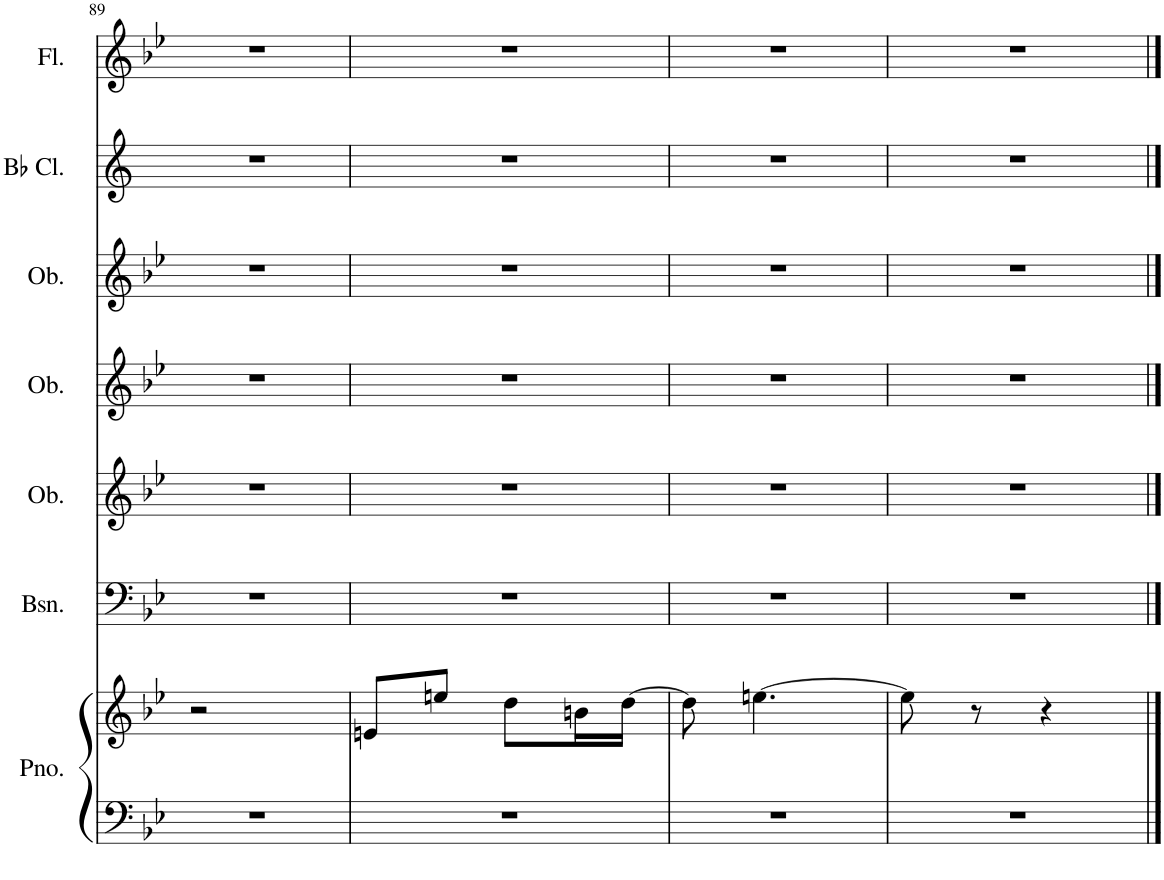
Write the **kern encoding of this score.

**kern	**kern	**kern	**kern	**kern	**kern	**kern	**kern
*part7	*part7	*part6	*part5	*part4	*part3	*part2	*part1
*staff8	*staff7	*staff6	*staff5	*staff4	*staff3	*staff2	*staff1
*I"Piano	*	*I"Bassoon	*I"Oboe	*I"Oboe	*I"Oboe	*I"Bb Clarinet	*I"Flute
*I'Pno.	*	*I'Bsn.	*I'Ob.	*I'Ob.	*I'Ob.	*I'Bb Cl.	*I'Fl.
!!LO:PB:g=z
*clefF4	*clefG2	*clefF4	*clefG2	*clefG2	*clefG2	*clefG2	*clefG2
*	*	*	*	*	*	*Trd1c2	*
*k[b-e-]	*k[b-e-]	*k[b-e-]	*k[b-e-]	*k[b-e-]	*k[b-e-]	*k[]	*k[b-e-]
*M2/4	*M2/4	*M2/4	*M2/4	*M2/4	*M2/4	*M2/4	*M2/4
=89	=89	=89	=89	=89	=89	=89	=89
2r	2r	2r	2r	2r	2r	2r	2r
=90	=90	=90	=90	=90	=90	=90	=90
2r	8en/L	2r	2r	2r	2r	2r	2r
.	8een/J	.	.	.	.	.	.
.	8dd\L	.	.	.	.	.	.
.	16bn\L	.	.	.	.	.	.
.	[16dd\JJ	.	.	.	.	.	.
=91	=91	=91	=91	=91	=91	=91	=91
2r	8dd\]	2r	2r	2r	2r	2r	2r
.	[4.een\	.	.	.	.	.	.
=92	=92	=92	=92	=92	=92	=92	=92
2r	8ee\]	2r	2r	2r	2r	2r	2r
.	8r	.	.	.	.	.	.
.	4r	.	.	.	.	.	.
==	==	==	==	==	==	==	==
*-	*-	*-	*-	*-	*-	*-	*-
